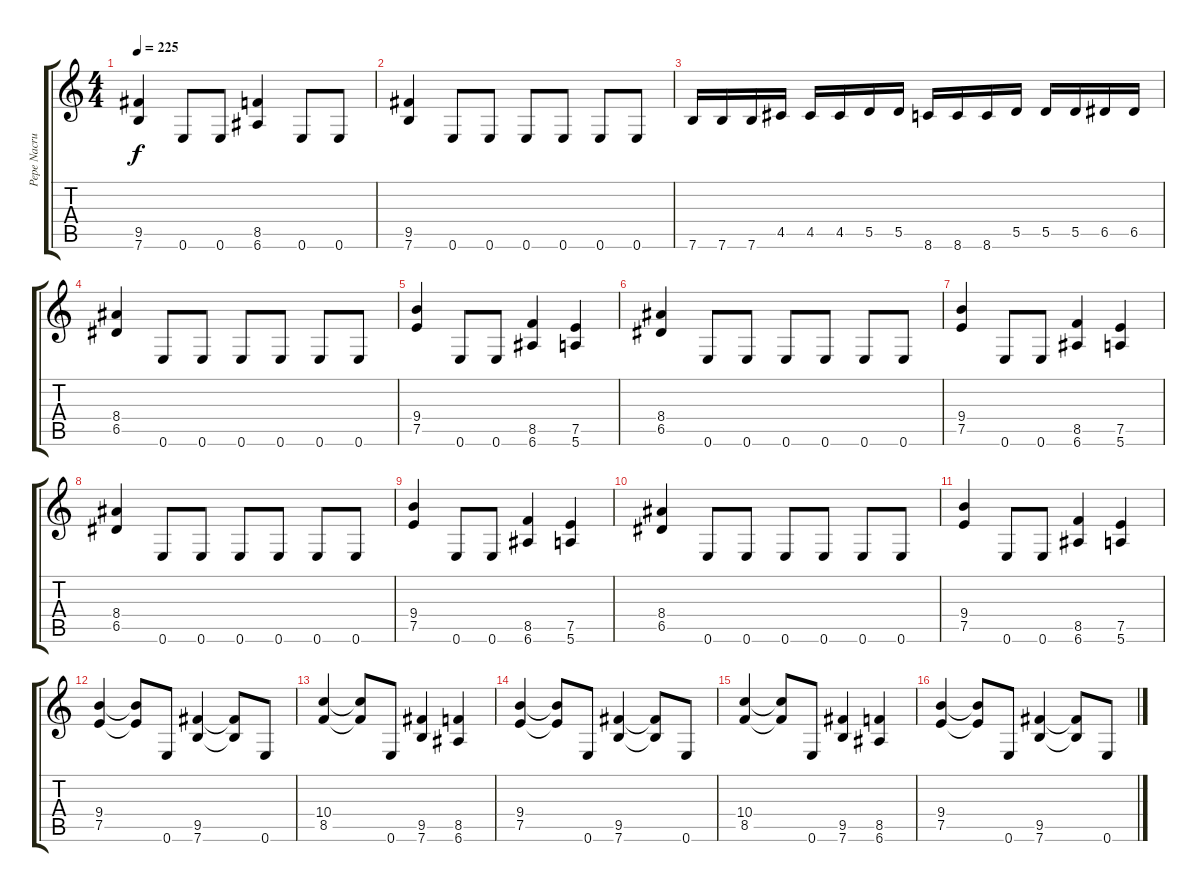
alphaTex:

\track ("Pepe Nacrur" "Pepe Nacru") {instrument distortionguitar}
\staff {score tabs}
\tuning (E4 B3 G3 D3 A2 E2) {hide}
\ts (4 4)
\tempo 225
\clef g2
\ks c
(9.5 7.6).4{dy f} 0.6.8 0.6.8 (8.5 6.6).4 0.6.8 0.6.8 |
(9.5 7.6).4 0.6.8 0.6.8 0.6.8 0.6.8 0.6.8 0.6.8 |
7.6.16 7.6.16 7.6.16 4.5.16 4.5.16 4.5.16 5.5.16 5.5.16 8.6.16 8.6.16 8.6.16 5.5.16 5.5.16 5.5.16 6.5.16 6.5.16 |
(8.4 6.5).4 0.6.8 0.6.8 0.6.8 0.6.8 0.6.8 0.6.8 |
(9.4 7.5).4 0.6.8 0.6.8 (8.5 6.6).4 (7.5 5.6).4 |
(8.4 6.5).4 0.6.8 0.6.8 0.6.8 0.6.8 0.6.8 0.6.8 |
(9.4 7.5).4 0.6.8 0.6.8 (8.5 6.6).4 (7.5 5.6).4 |
(8.4 6.5).4 0.6.8 0.6.8 0.6.8 0.6.8 0.6.8 0.6.8 |
(9.4 7.5).4 0.6.8 0.6.8 (8.5 6.6).4 (7.5 5.6).4 |
(8.4 6.5).4 0.6.8 0.6.8 0.6.8 0.6.8 0.6.8 0.6.8 |
(9.4 7.5).4 0.6.8 0.6.8 (8.5 6.6).4 (7.5 5.6).4 |
(9.4 7.5).4 (9.4{t} 7.5{t}).8 0.6.8 (9.5 7.6).4 (9.5{t} 7.6{t}).8 0.6.8 |
(10.4 8.5).4 (10.4{t} 8.5{t}).8 0.6.8 (9.5 7.6).4 (8.5 6.6).4 |
(9.4 7.5).4 (9.4{t} 7.5{t}).8 0.6.8 (9.5 7.6).4 (9.5{t} 7.6{t}).8 0.6.8 |
(10.4 8.5).4 (10.4{t} 8.5{t}).8 0.6.8 (9.5 7.6).4 (8.5 6.6).4 |
(9.4 7.5).4 (9.4{t} 7.5{t}).8 0.6.8 (9.5 7.6).4 (9.5{t} 7.6{t}).8 0.6.8
